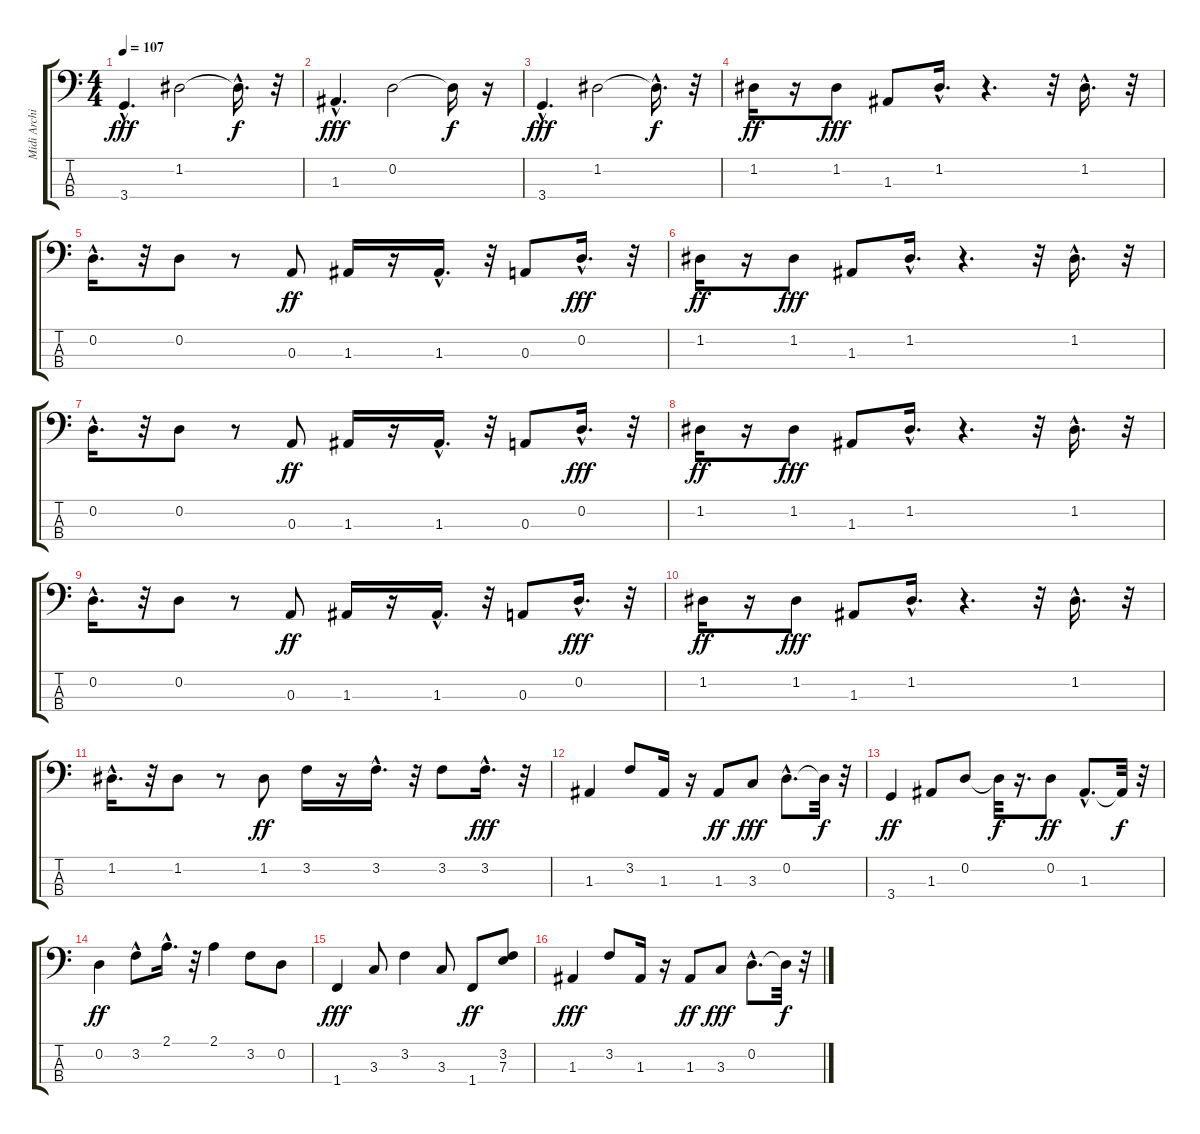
\track ("Midi Archiv" "Midi Archi") {instrument electricbassfinger}
\staff {score tabs}
\tuning (G2 D2 A1 E1) {hide}
\ts (4 4)
\tempo 107
\clef f4
\ks c
3.4{hac}.4{d dy fff} 1.2.2 1.2{hac t}.16{d dy f} r.32 |
1.3{hac}.4{d dy fff} 0.2.2 0.2{t}.16{dy f} r.16 |
3.4{hac}.4{d dy fff} 1.2.2 1.2{hac t}.16{d dy f} r.32 |
1.2.16{dy ff} r.16 1.2.8{dy fff} 1.3.8 1.2{hac}.16{d} r.4{d} r.32 1.2{hac}.16{d} r.32 |
0.2{hac}.16{d} r.32 0.2.8 r.8 0.3.8{dy ff} 1.3.16 r.16 1.3{hac}.16{d} r.32 0.3.8 0.2{hac}.16{d dy fff} r.32 |
1.2.16{dy ff} r.16 1.2.8{dy fff} 1.3.8 1.2{hac}.16{d} r.4{d} r.32 1.2{hac}.16{d} r.32 |
0.2{hac}.16{d} r.32 0.2.8 r.8 0.3.8{dy ff} 1.3.16 r.16 1.3{hac}.16{d} r.32 0.3.8 0.2{hac}.16{d dy fff} r.32 |
1.2.16{dy ff} r.16 1.2.8{dy fff} 1.3.8 1.2{hac}.16{d} r.4{d} r.32 1.2{hac}.16{d} r.32 |
0.2{hac}.16{d} r.32 0.2.8 r.8 0.3.8{dy ff} 1.3.16 r.16 1.3{hac}.16{d} r.32 0.3.8 0.2{hac}.16{d dy fff} r.32 |
1.2.16{dy ff} r.16 1.2.8{dy fff} 1.3.8 1.2{hac}.16{d} r.4{d} r.32 1.2{hac}.16{d} r.32 |
1.2{hac}.16{d} r.32 1.2.8 r.8 1.2.8{dy ff} 3.2.16 r.16 3.2{hac}.16{d} r.32 3.2.8 3.2{hac}.16{d dy fff} r.32 |
1.3.4 3.2.8 1.3.16 r.16 1.3.8{dy ff} 3.3.8{dy fff} 0.2{hac}.8{d} 0.2{t}.32{dy f} r.32 |
3.4.4{dy ff} 1.3.8 0.2.8 0.2{t}.32{dy f} r.16{d} 0.2.8{dy ff} 1.3{hac}.8{d} 1.3{t}.32{dy f} r.32 |
0.2.4{dy ff} 3.2{hac}.8 2.1{hac}.16{d} r.32 2.1.4 3.2.8 0.2.8 |
1.4.4{dy fff} 3.3.8 3.2.4 3.3.8 1.4.8{dy ff} (3.2 7.3).8 |
1.3.4{dy fff} 3.2.8 1.3.16 r.16 1.3.8{dy ff} 3.3.8{dy fff} 0.2{hac}.8{d} 0.2{t}.32{dy f} r.32
